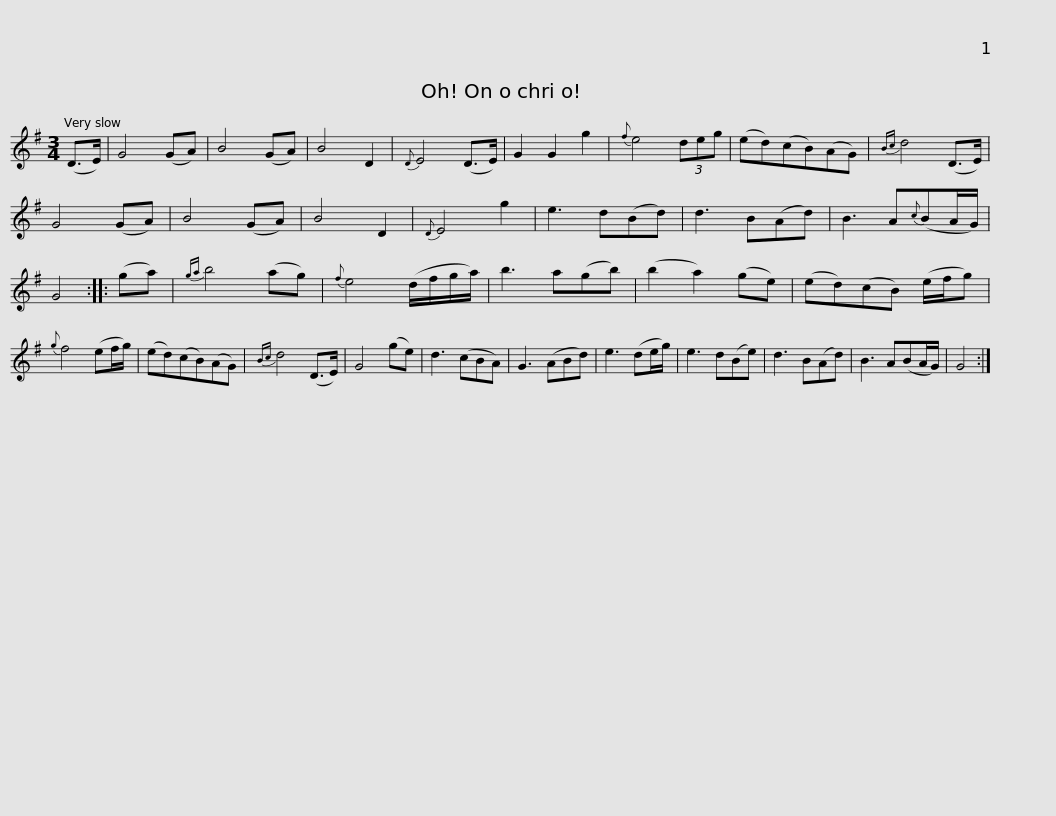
X:1
L:1/8
M:3/4
I:linebreak $
K:G
V:1 treble
V:1
 (D>E) | G4 (GA) | B4 (GA) | B4 D2 |{D} E4 (D>E) | %5
 G2 G2 g2 |{f} e4 (3deg | (ed)(cB)(AG) |{Bc} d4 (D>E) | G4 (GA) | %10
 B4 (GA) |$ B4 D2 |{D} E4 g2 | e3 d(Bd) | d3 B(Ad) | %15
 B3 A{c}(BA/G/) | G4 :: (ga) |{ga} b4 (ag) |{f} e4 (d/f/g/a/) | %20
 b3 a(gb) |$ (b2 a2) (ge) | (ed)(cB) (e/f/g) |{g} f4 (ef/g/) | (ed)(cB)(AG) | %25
{Bc} d4 (D>E) | G4 (ge) | d3 (cBA) | G3 (ABd) | e3 (de/g/) |$ %30
 e3 d(Be) | d3 B(Ad) | B3 A(BA/G/) | G4 :| %34
